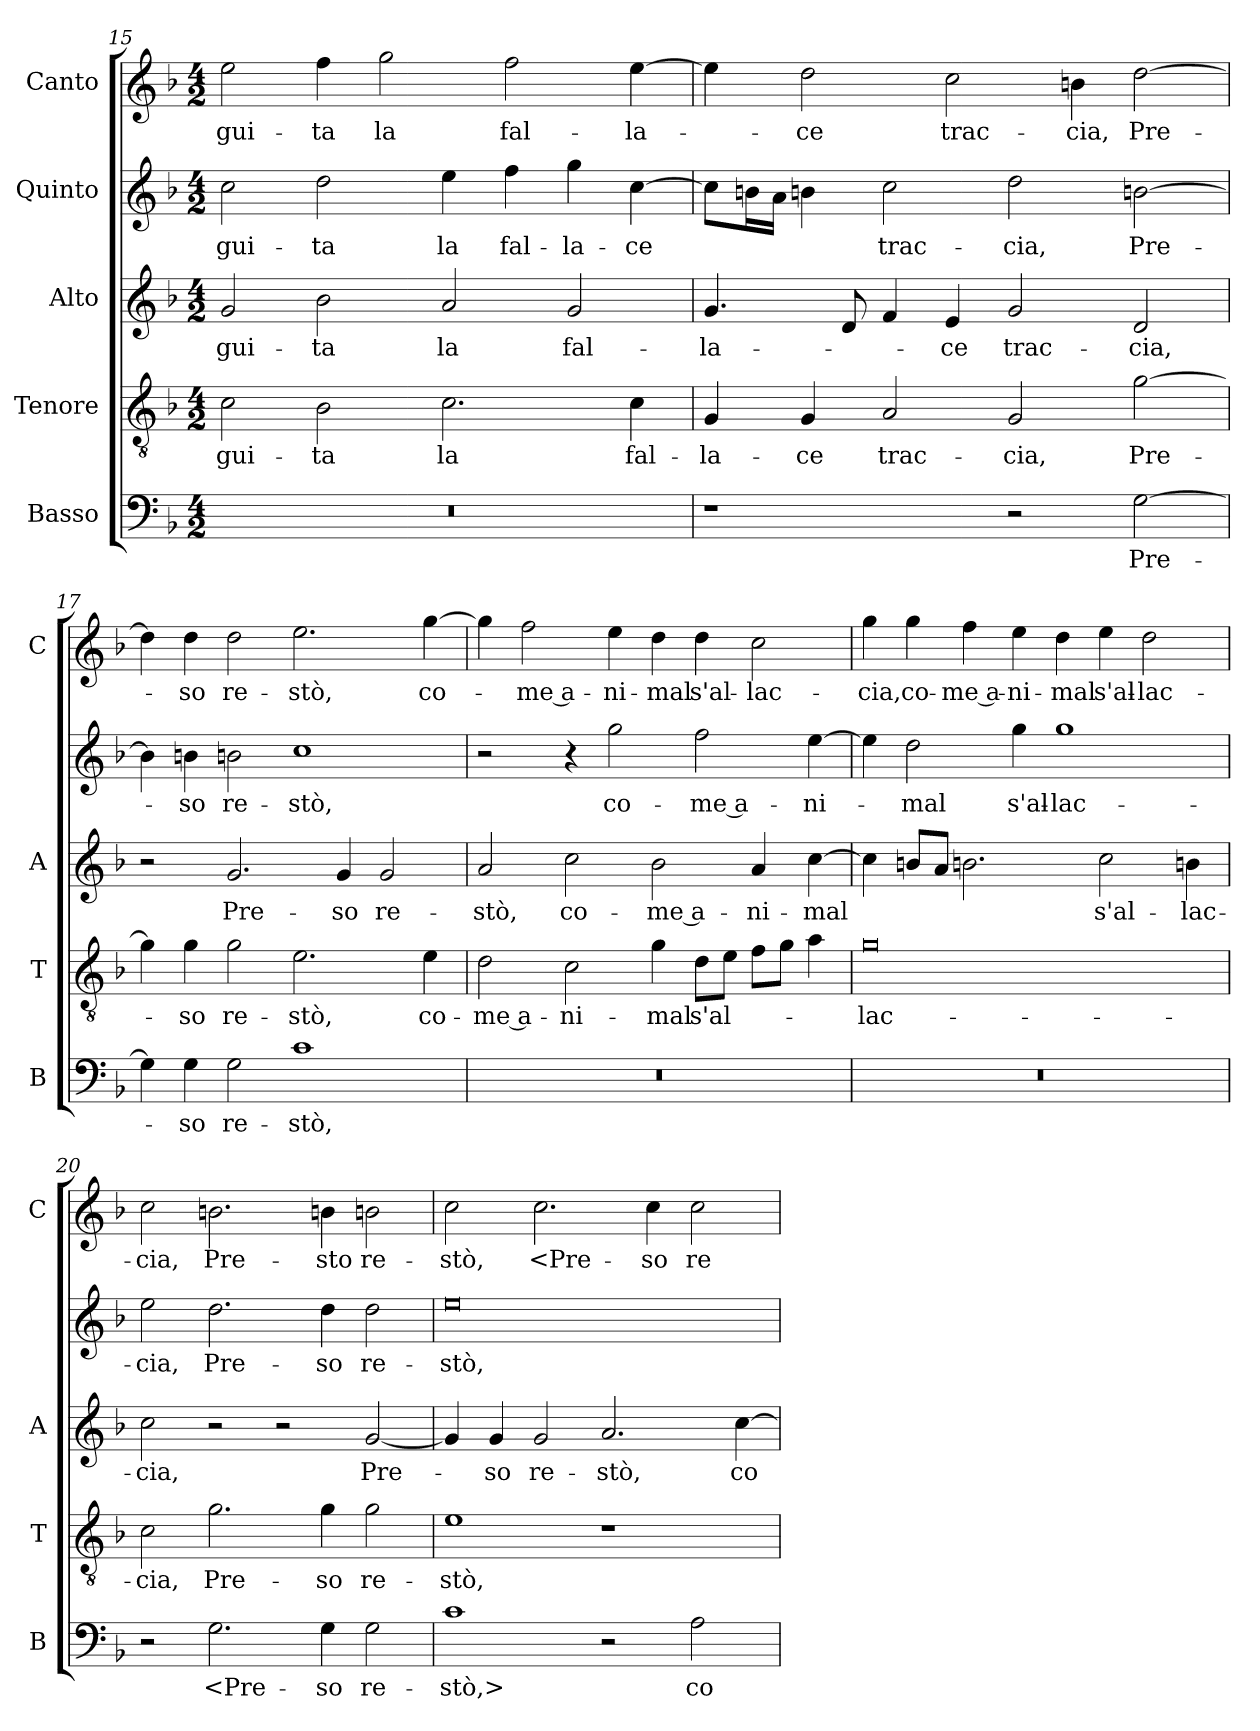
**kern	**text	**kern	**text	**kern	**text	**kern	**text	**kern	**text
*part5	*part5	*part4	*part4	*part3	*part3	*part2	*part2	*part1	*part1
*staff5	*staff5	*staff4	*staff4	*staff3	*staff3	*staff2	*staff2	*staff1	*staff1
*I"Basso	*	*I"Tenore	*	*I"Alto	*	*I"Quinto	*	*I"Canto	*
*I'B	*	*I'T	*	*I'A	*	*	*	*I'C	*
*clefF4	*	*clefGv2	*	*clefG2	*	*clefG2	*	*clefG2	*
*k[b-]	*	*k[b-]	*	*k[b-]	*	*k[b-]	*	*k[b-]	*
*F:	*	*F:	*	*F:	*	*F:	*	*F:	*
*M4/2	*	*M4/2	*	*M4/2	*	*M4/2	*	*M4/2	*
=15	=15	=15	=15	=15	=15	=15	=15	=15	=15
0r	.	2c	-gui-	2g	-gui-	2cc	-gui-	2ee	-gui-
.	.	2B-	-ta	2b-	-ta	2dd	-ta	4ff	-ta
.	.	.	.	.	.	.	.	2gg	la
.	.	2.c	la	2a	la	4ee	la	.	.
.	.	.	.	.	.	4ff	fal-	2ff	fal-
.	.	.	.	2g	fal-	4gg	-la-	.	.
.	.	4c	fal-	.	.	[4cc	-ce	[4ee	-la-
=16	=16	=16	=16	=16	=16	=16	=16	=16	=16
1r	.	4G	-la-	4.g	-la-	8ccL]	.	4ee]	.
.	.	.	.	.	.	16bnL	.	.	.
.	.	.	.	.	.	16aJJ	.	.	.
.	.	4G	-ce	.	.	4bn	.	2dd	-ce
.	.	.	.	8d	.	.	.	.	.
.	.	2A	trac-	4f	.	2cc	trac-	.	.
.	.	.	.	4e	-ce	.	.	2cc	trac-
2r	.	2G	-cia,	2g	trac-	2dd	-cia,	.	.
.	.	.	.	.	.	.	.	4bn	-cia,
[2G	Pre-	[2g	Pre-	2d	-cia,	[2bn	Pre-	[2dd	Pre-
=17	=17	=17	=17	=17	=17	=17	=17	=17	=17
4G]	.	4g]	.	2r	.	4b]	.	4dd]	.
4G	-so	4g	-so	.	.	4bn	-so	4dd	-so
2G	re-	2g	re-	2.g	Pre-	2bn	re-	2dd	re-
1c	-stò,	2.e	-stò,	.	.	1cc	-stò,	2.ee	-stò,
.	.	.	.	4g	-so	.	.	.	.
.	.	.	.	2g	re-	.	.	.	.
.	.	4e	co-	.	.	.	.	[4gg	co-
=18	=18	=18	=18	=18	=18	=18	=18	=18	=18
0r	.	2d	-me a-	2a	-stò,	2r	.	4gg]	.
.	.	.	.	.	.	.	.	2ff	-me a-
.	.	2c	-ni-	2cc	co-	4r	.	.	.
.	.	.	.	.	.	2gg	co-	4ee	-ni-
.	.	4g	-mal	2b-	-me a-	.	.	4dd	-mal
.	.	8dL	s'al-	.	.	2ff	-me a-	4dd	s'al-
.	.	8eJ	.	.	.	.	.	.	.
.	.	8fL	.	4a	-ni-	.	.	2cc	-lac-
.	.	8gJ	.	.	.	.	.	.	.
.	.	4a	.	[4cc	-mal	[4ee	-ni-	.	.
=19	=19	=19	=19	=19	=19	=19	=19	=19	=19
0r	.	0g	-lac-	4cc]	.	4ee]	.	4gg	-cia,
.	.	.	.	8bnL	.	2dd	-mal	4gg	co-
.	.	.	.	8aJ	.	.	.	.	.
.	.	.	.	2.bn	.	.	.	4ff	-me a-
.	.	.	.	.	.	4gg	s'al-	4ee	-ni-
.	.	.	.	.	.	1gg	-lac-	4dd	-mal
.	.	.	.	2cc	s'al-	.	.	4ee	s'al-
.	.	.	.	.	.	.	.	2dd	-lac-
.	.	.	.	4bn	-lac-	.	.	.	.
=20	=20	=20	=20	=20	=20	=20	=20	=20	=20
2r	.	2c	-cia,	2cc	-cia,	2ee	-cia,	2cc	-cia,
2.G	<Pre-	2.g	Pre-	2r	.	2.dd	Pre-	2.bn	Pre-
.	.	.	.	2r	.	.	.	.	.
4G	-so	4g	-so	.	.	4dd	-so	4bn	-sto
2G	re-	2g	re-	[2g	Pre-	2dd	re-	2bn	re-
=21	=21	=21	=21	=21	=21	=21	=21	=21	=21
1c	-stò,>	1e	-stò,	4g]	.	0ee	-stò,	2cc	-stò,
.	.	.	.	4g	-so	.	.	.	.
.	.	.	.	2g	re-	.	.	2.cc	<Pre-
2r	.	1r	.	2.a	-stò,	.	.	.	.
.	.	.	.	.	.	.	.	4cc	-so
2A	co-	.	.	.	.	.	.	2cc	re-
.	.	.	.	[4cc	co-	.	.	.	.
=	=	=	=	=	=	=	=	=	=
*-	*-	*-	*-	*-	*-	*-	*-	*-	*-
